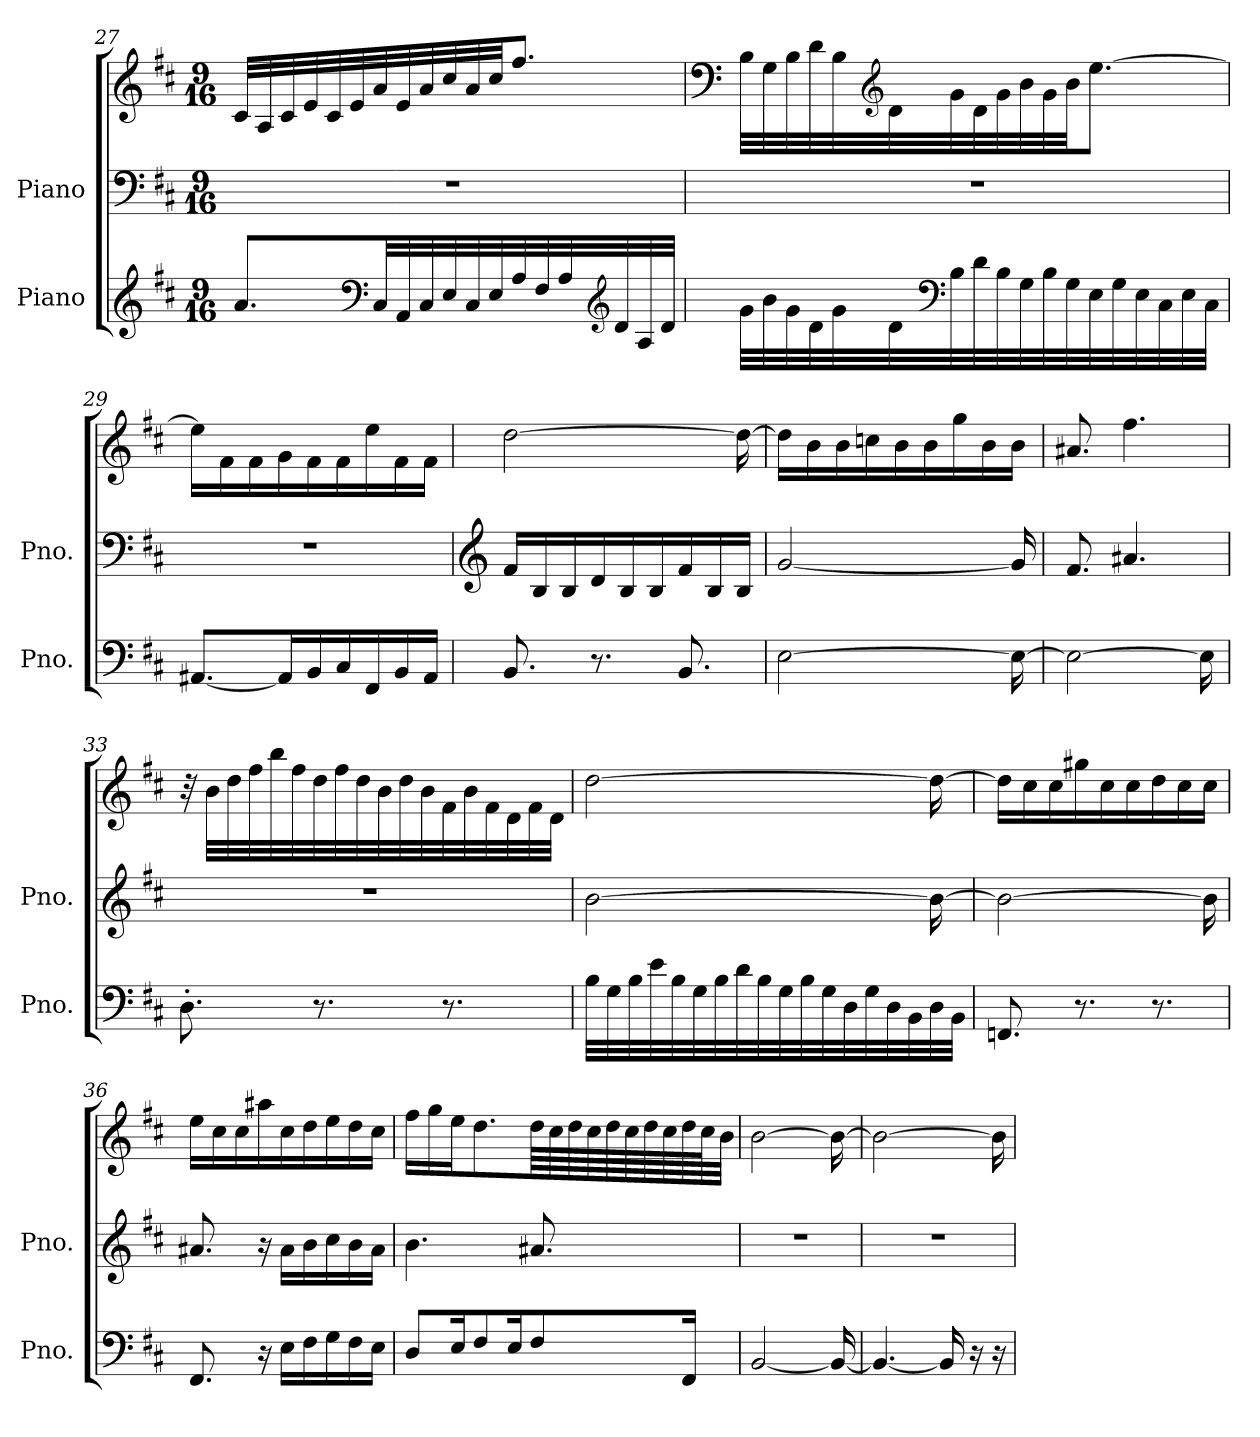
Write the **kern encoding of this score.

**kern	**kern	**kern
*part2	*part1	*part1
*staff3	*staff2	*staff1
*I"Piano	*I"Piano	*
*I'Pno.	*I'Pno.	*
*clefG2	*clefF4	*clefG2
*k[f#c#]	*k[f#c#]	*k[f#c#]
*M9/16	*M9/16	*M9/16
=27	=27	=27
8.a/L	16%9r	32c#/LLL
.	.	32A/
.	.	32c#/
.	.	32e/
.	.	32c#/
.	.	32e/
*clefF4	*	*
32C#/LL	.	32a/
32AA/	.	32e/
32C#/	.	32a/
32E/	.	32cc#/
32C#/	.	32a/
32E/	.	32cc#/JJ
32A/	.	8.ff#/J
32F#/	.	.
32A/	.	.
*clefG2	*	*
32d/	.	.
32A/	.	.
32d/JJJ	.	.
!!LO:LB:g=z
=28	=28	=28
*	*	*clefF4
32g\LLL	16%9r	32B\LLL
32b\	.	32G\
32g\	.	32B\
32d\	.	32d\
32g\	.	32B\
*	*	*clefG2
32d\	.	32d\
*clefF4	*	*
32B\	.	32g\
32d\	.	32d\
32B\	.	32g\
32G\	.	32b\
32B\	.	32g\
32G\	.	32b\JJ
32E\	.	[8.ee\J
32G\	.	.
32E\	.	.
32C#\	.	.
32E\	.	.
32C#\JJJ	.	.
=29	=29	=29
[8.AA#X/L	16%9r	16ee\LL]
.	.	16f#\
.	.	16f#\
16AA#/L]	.	16g\
16BB/	.	16f#\
16C#/	.	16f#\
16FF#/	.	16ee\
16BB/	.	16f#\
16AA#/JJ	.	16f#\JJ
=30	=30	=30
*	*clefG2	*
8.BB/	16f#/LL	[2dd\
.	16B/	.
.	16B/	.
8.r	16d/	.
.	16B/	.
.	16B/	.
8.BB/	16f#/	.
.	16B/	.
.	16B/JJ	16dd\_
!!LO:LB:g=z
=31	=31	=31
[2E\	[2g/	16dd\LL]
.	.	16b\
.	.	16b\
.	.	16ccn\
.	.	16b\
.	.	16b\
.	.	16gg\
.	.	16b\
16E\_	16g/]	16b\JJ
=32	=32	=32
2E\_	8.f#/	8.a#X/
*	*	*MM78
.	4.a#X/	4.ff#\
16E\]	.	.
=33	=33	=33
*	*	*MM90
8.D'\	16%9r	32r
.	.	32b\LLL
.	.	32dd\
.	.	32ff#\
.	.	32bb\
.	.	32ff#\
8.r	.	32dd\
.	.	32ff#\
.	.	32dd\
.	.	32b\
.	.	32dd\
.	.	32b\
8.r	.	32f#\
.	.	32b\
.	.	32f#\
.	.	32d\
.	.	32f#\
.	.	32d\JJJ
!!LO:PB:g=z
=34	=34	=34
32B\LLL	[2b\	[2dd\
32G\	.	.
32B\	.	.
32e\	.	.
32B\	.	.
32G\	.	.
32B\	.	.
32d\	.	.
32B\	.	.
32G\	.	.
32B\	.	.
32G\	.	.
32D\	.	.
32G\	.	.
32D\	.	.
32BB\	.	.
32D\	16b\_	16dd\_
32BB\JJJ	.	.
=35	=35	=35
8.FFn/	2b\_	16dd\LL]
.	.	16cc#\
.	.	16cc#\
8.r	.	16gg#X\
.	.	16cc#\
.	.	16cc#\
8.r	.	16dd\
.	.	16cc#\
.	16b\]	16cc#\JJ
=36	=36	=36
8.FF#/	8.a#X/	16ee\LL
.	.	16cc#\
.	.	16cc#\
16r	16r	16aa#X\
16E\LL	16a#\LL	16cc#\
16F#\	16b\	16dd\
16G\	16cc#\	16ee\
16F#\	16b\	16dd\
16E\JJ	16a#\JJ	16cc#\JJ
!!LO:LB:g=z
=37	=37	=37
8D/L	4.b\	16ff#\LL
.	.	16gg\
16E/K	.	16ee\J
8F#/	.	8.dd\
16E/K	.	.
8F#/	8.a#X/	64dd\LLL
.	.	64cc#\
.	.	64dd\
.	.	64cc#\
.	.	64dd\
.	.	64cc#\
.	.	64dd\
.	.	64cc#\
16FF#/Jk	.	64dd\
.	.	64cc#\J
.	.	32b\JJJ
=38	=38	=38
*	*	*MM90
[2BB/	16%9r	[2b\
16BB/_	.	16b\_
=39	=39	=39
4.BB/_	16%9r	2b\_
16BB/]	.	.
16r	.	.
16r	.	16b\]
=	=	=
*-	*-	*-
